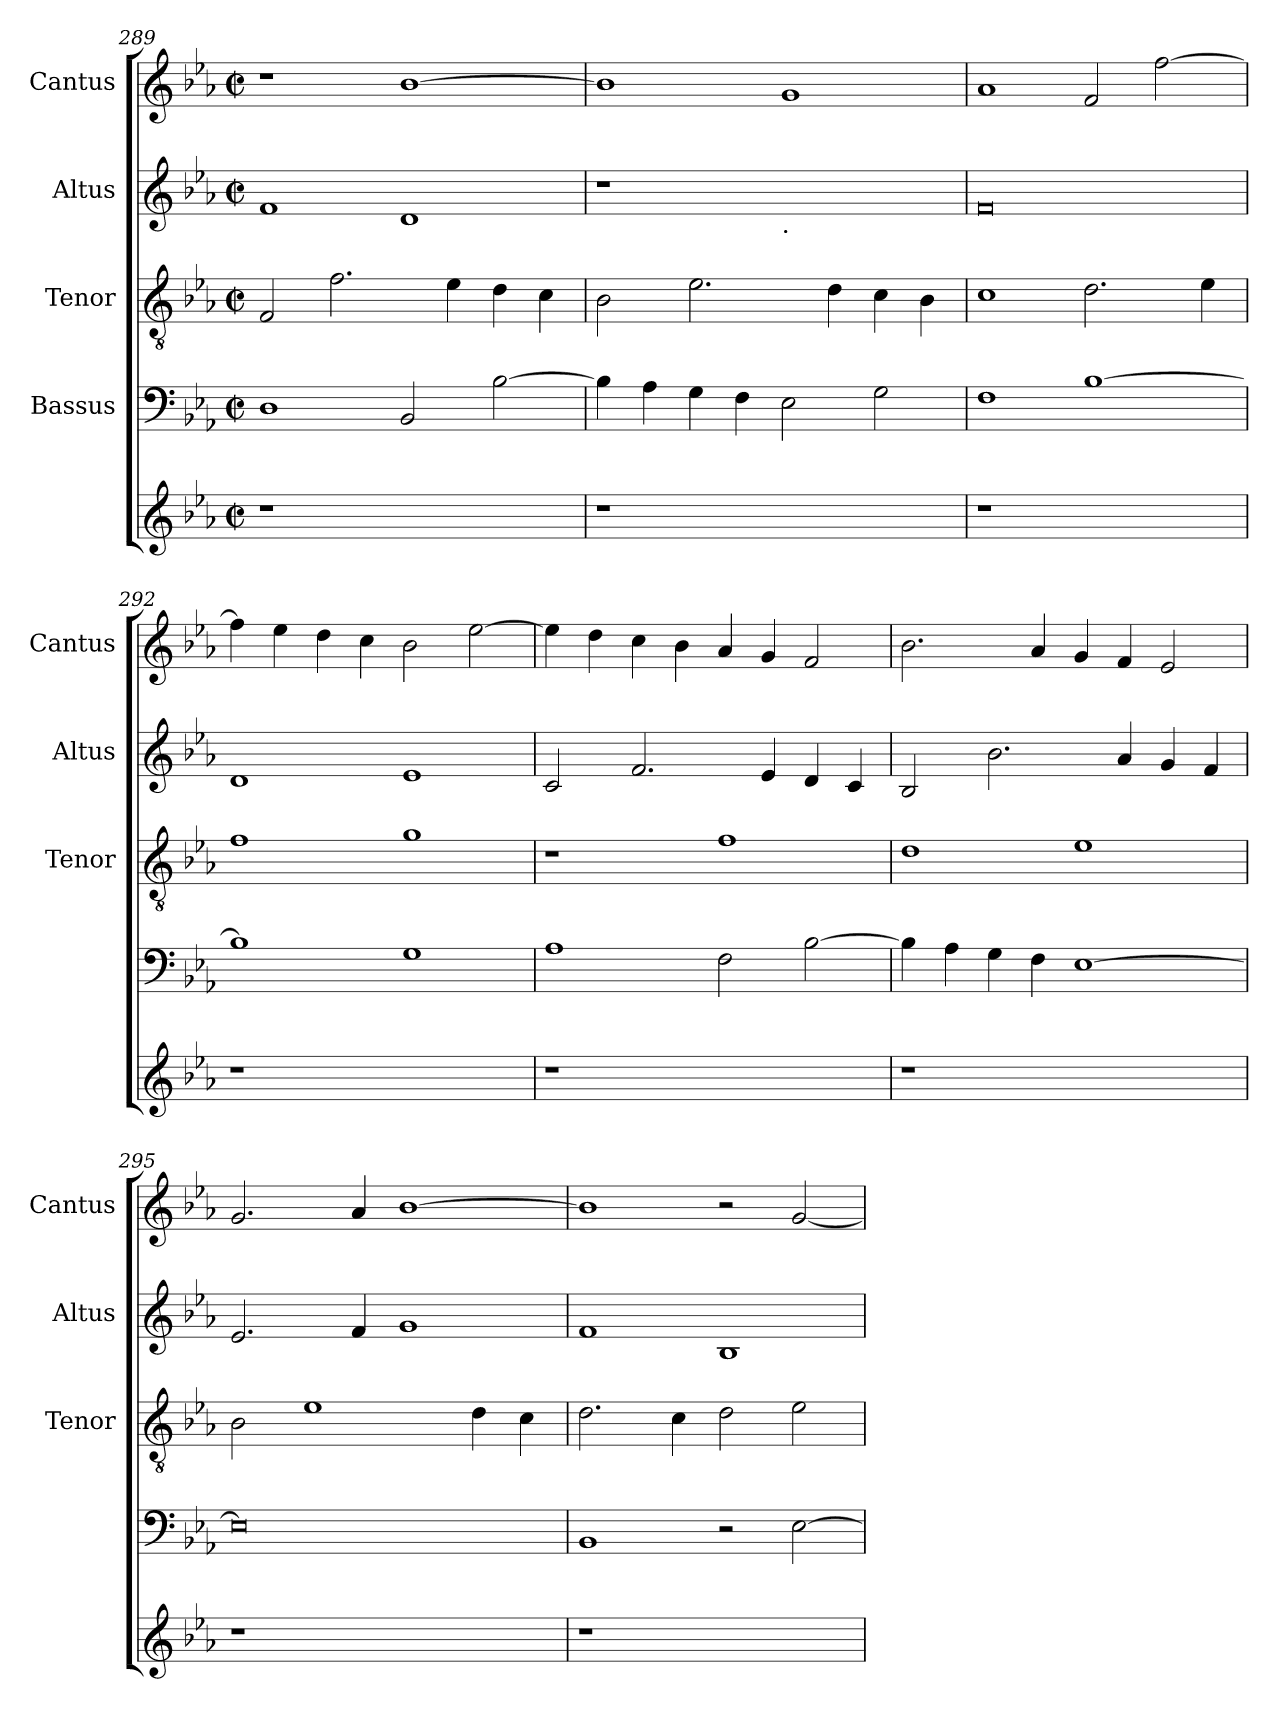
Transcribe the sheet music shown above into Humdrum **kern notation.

**kern	**kern	**kern	**kern	**kern
*part5	*part4	*part3	*part2	*part1
*staff5	*staff4	*staff3	*staff2	*staff1
*	*I"Bassus	*I"Tenor	*I"Altus	*I"Cantus
*	*	*I'Tenor	*I'Altus	*I'Cantus
*clefG2	*clefF4	*clefGv2	*clefG2	*clefG2
*k[b-e-a-]	*k[b-e-a-]	*k[b-e-a-]	*k[b-e-a-]	*k[b-e-a-]
*E-:	*E-:	*E-:	*E-:	*E-:
*M2/2	*M2/2	*M2/2	*M2/2	*M2/2
*met(c|)	*met(c|)	*met(c|)	*met(c|)	*met(c|)
=289	=289	=289	=289	=289
1r	1D	2F/	1f	1r
.	.	2.f\	.	.
1ryy	2BB-/	.	1d	[>1b-
.	.	4e-\	.	.
.	[>2B-\	4d\	.	.
.	.	4c\	.	.
=290	=290	=290	=290	=290
1r	4B-\]	2B-\	1r	1b-]
.	4A-\	.	.	.
.	4G\	2.e-\	.	.
.	4F\	.	.	.
!	!	!	!LO:TX:b:t=.	!
1ryy	2E-\	.	1ryy	1g
.	.	4d\	.	.
.	2G\	4c\	.	.
.	.	4B-\	.	.
!!LO:LB:g=z
=291	=291	=291	=291	=291
1r	1F	1c	0f	1a-
1ryy	[>1B-	2.d\	.	2f/
.	.	.	.	[>2ff\
.	.	4e-\	.	.
=292	=292	=292	=292	=292
1r	1B-]	1f	1d	4ff\]
.	.	.	.	4ee-\
.	.	.	.	4dd\
.	.	.	.	4cc\
1ryy	1G	1g	1e-	2b-\
.	.	.	.	[>2ee-\
=293	=293	=293	=293	=293
1r	1A-	1r	2c/	4ee-\]
.	.	.	.	4dd\
.	.	.	2.f/	4cc\
.	.	.	.	4b-\
1ryy	2F\	1f	.	4a-/
.	.	.	4e-/	4g/
.	[>2B-\	.	4d/	2f/
.	.	.	4c/	.
=294	=294	=294	=294	=294
1r	4B-\]	1d	2B-/	2.b-\
.	4A-\	.	.	.
.	4G\	.	2.b-\	.
.	4F\	.	.	4a-/
1ryy	[>1E-	1e-	.	4g/
.	.	.	4a-/	4f/
.	.	.	4g/	2e-/
.	.	.	4f/	.
=295	=295	=295	=295	=295
1r	0E-]	2B-\	2.e-/	2.g/
.	.	1e-	.	.
.	.	.	4f/	4a-/
1ryy	.	.	1g	[<1b-
.	.	4d\	.	.
.	.	4c\	.	.
!!LO:PB:g=z
=296	=296	=296	=296	=296
1r	1BB-	2.d\	1f	1b-]
.	.	4c\	.	.
1ryy	2r	2d\	1B-	2r
.	[>2E-\	2e-\	.	[<2g/
=	=	=	=	=
*-	*-	*-	*-	*-
